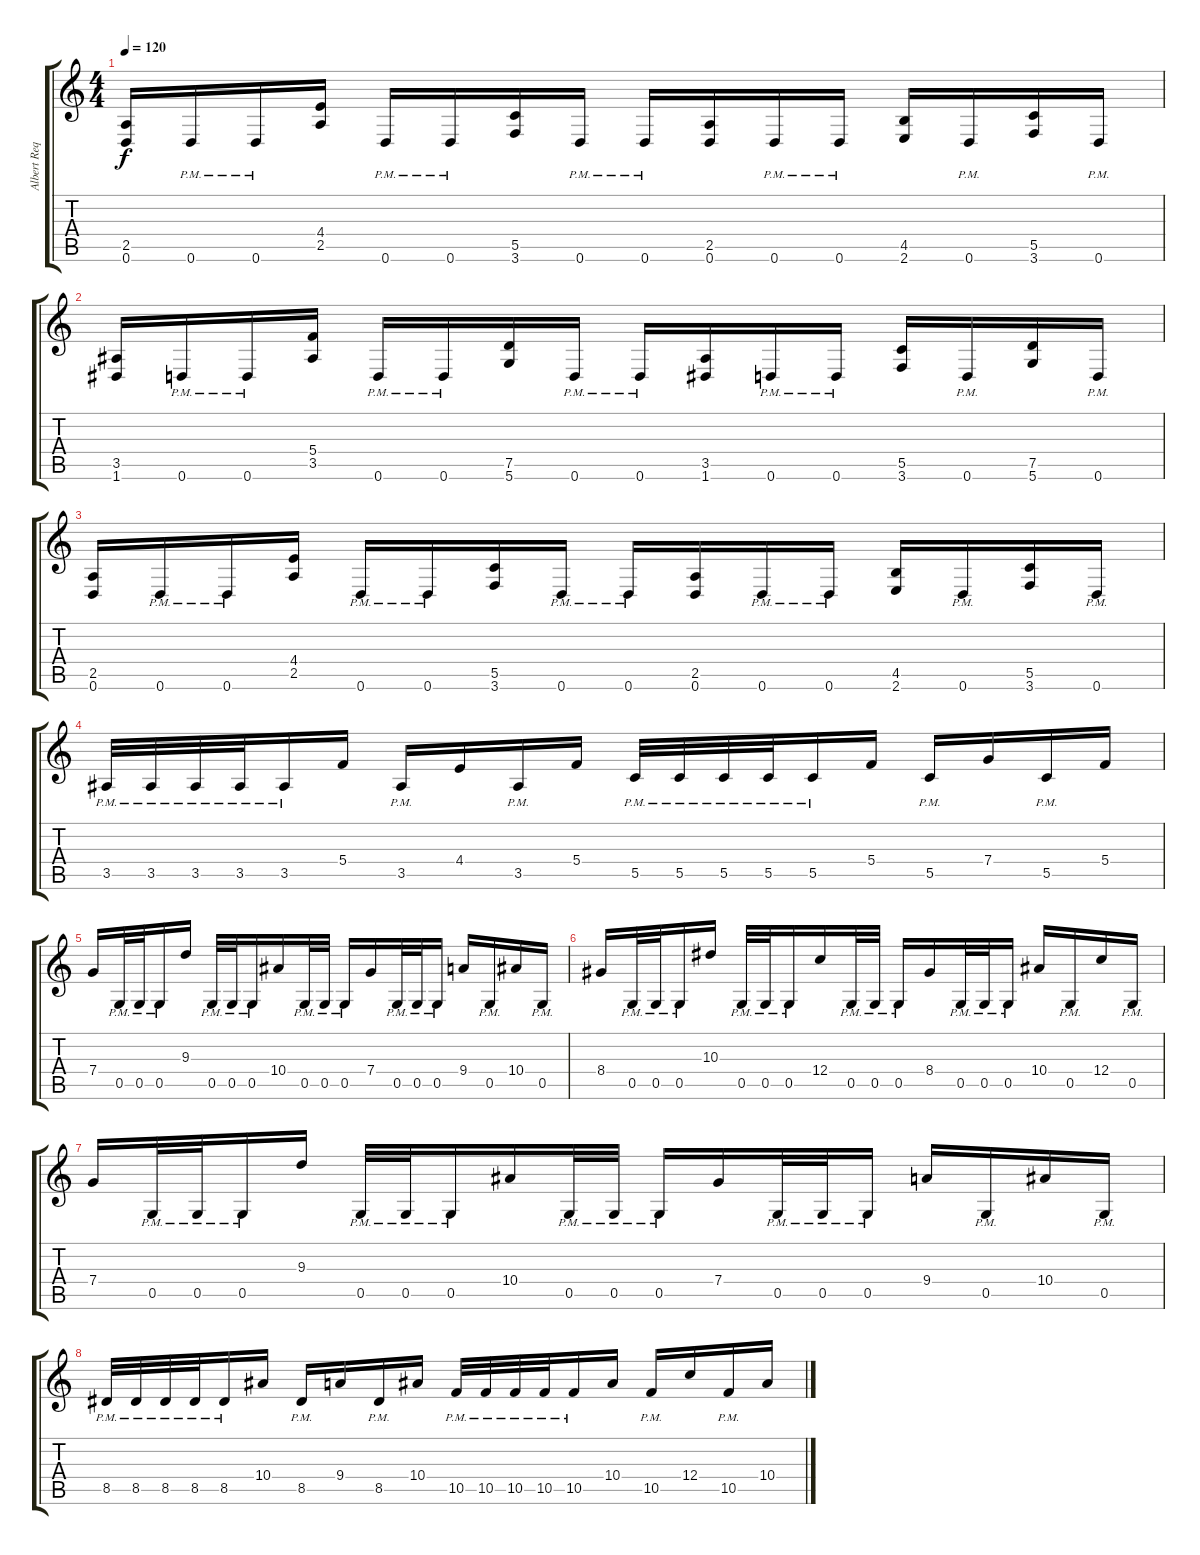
\track ("Albert Requena" "Albert Req") {instrument distortionguitar}
\staff {score tabs}
\tuning (D4 A3 F3 C3 G2 D2) {hide}
\ts (4 4)
\tempo 120
\clef g2
\ks c
(2.5 0.6).16{dy f} 0.6{pm}.16 0.6{pm}.16 (4.4 2.5).16 0.6{pm}.16 0.6{pm}.16 (5.5 3.6).16 0.6{pm}.16 0.6{pm}.16 (2.5 0.6).16 0.6{pm}.16 0.6{pm}.16 (4.5 2.6).16 0.6{pm}.16 (5.5 3.6).16 0.6{pm}.16 |
(3.5 1.6).16 0.6{pm}.16 0.6{pm}.16 (5.4 3.5).16 0.6{pm}.16 0.6{pm}.16 (7.5 5.6).16 0.6{pm}.16 0.6{pm}.16 (3.5 1.6).16 0.6{pm}.16 0.6{pm}.16 (5.5 3.6).16 0.6{pm}.16 (7.5 5.6).16 0.6{pm}.16 |
(2.5 0.6).16 0.6{pm}.16 0.6{pm}.16 (4.4 2.5).16 0.6{pm}.16 0.6{pm}.16 (5.5 3.6).16 0.6{pm}.16 0.6{pm}.16 (2.5 0.6).16 0.6{pm}.16 0.6{pm}.16 (4.5 2.6).16 0.6{pm}.16 (5.5 3.6).16 0.6{pm}.16 |
3.5{pm}.32 3.5{pm}.32 3.5{pm}.32 3.5{pm}.32 3.5{pm}.16 5.4.16 3.5{pm}.16 4.4.16 3.5{pm}.16 5.4.16 5.5{pm}.32 5.5{pm}.32 5.5{pm}.32 5.5{pm}.32 5.5{pm}.16 5.4.16 5.5{pm}.16 7.4.16 5.5{pm}.16 5.4.16 |
7.4.16 0.5{pm}.32 0.5{pm}.32 0.5{pm}.16 9.3.16 0.5{pm}.32 0.5{pm}.32 0.5{pm}.16 10.4.16 0.5{pm}.32 0.5{pm}.32 0.5{pm}.16 7.4.16 0.5{pm}.32 0.5{pm}.32 0.5{pm}.16 9.4.16 0.5{pm}.16 10.4.16 0.5{pm}.16 |
8.4.16 0.5{pm}.32 0.5{pm}.32 0.5{pm}.16 10.3.16 0.5{pm}.32 0.5{pm}.32 0.5{pm}.16 12.4.16 0.5{pm}.32 0.5{pm}.32 0.5{pm}.16 8.4.16 0.5{pm}.32 0.5{pm}.32 0.5{pm}.16 10.4.16 0.5{pm}.16 12.4.16 0.5{pm}.16 |
7.4.16 0.5{pm}.32 0.5{pm}.32 0.5{pm}.16 9.3.16 0.5{pm}.32 0.5{pm}.32 0.5{pm}.16 10.4.16 0.5{pm}.32 0.5{pm}.32 0.5{pm}.16 7.4.16 0.5{pm}.32 0.5{pm}.32 0.5{pm}.16 9.4.16 0.5{pm}.16 10.4.16 0.5{pm}.16 |
8.5{pm}.32 8.5{pm}.32 8.5{pm}.32 8.5{pm}.32 8.5{pm}.16 10.4.16 8.5{pm}.16 9.4.16 8.5{pm}.16 10.4.16 10.5{pm}.32 10.5{pm}.32 10.5{pm}.32 10.5{pm}.32 10.5{pm}.16 10.4.16 10.5{pm}.16 12.4.16 10.5{pm}.16 10.4.16
